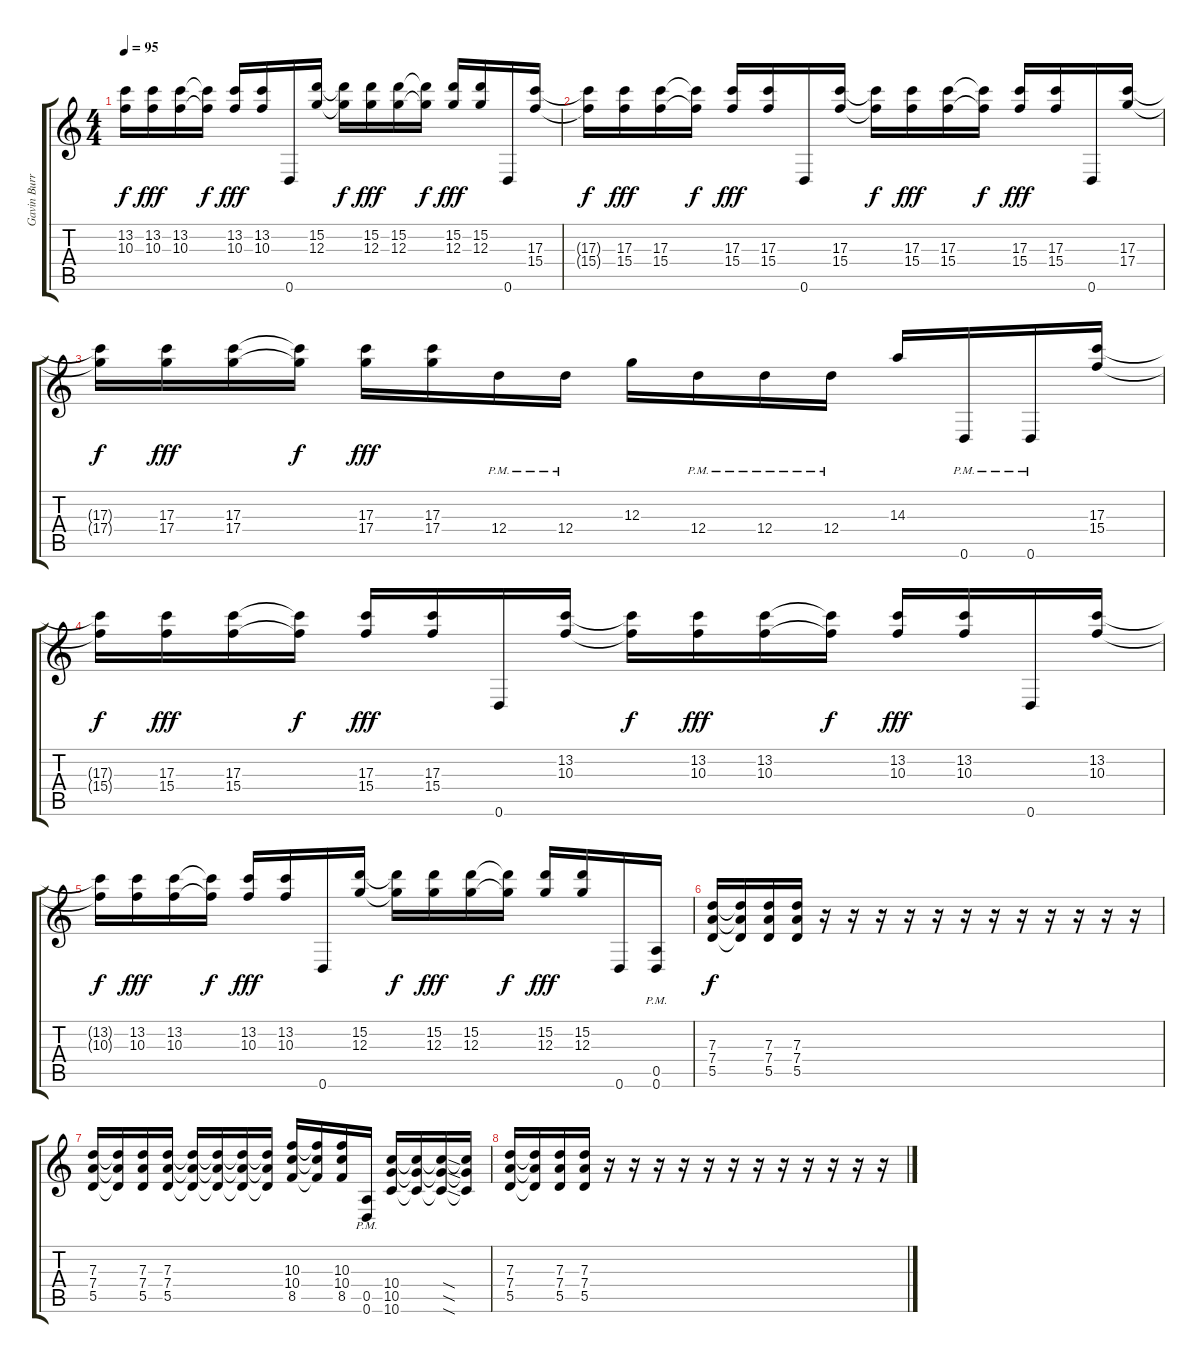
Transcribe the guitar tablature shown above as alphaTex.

\track ("Gavin Burrough" "Gavin Burr") {instrument distortionguitar}
\staff {score tabs}
\tuning (E4 B3 G3 D3 A2 D2) {hide}
\ts (4 4)
\tempo 95
\clef g2
\ks c
(13.2{t} 10.3{t}).16{dy f} (13.2 10.3).16{dy fff} (13.2 10.3).16 (13.2{t} 10.3{t}).16{dy f} (13.2 10.3).16{dy fff} (13.2 10.3).16 0.6.16 (15.2 12.3).16 (15.2{t} 12.3{t}).16{dy f} (15.2 12.3).16{dy fff} (15.2 12.3).16 (15.2{t} 12.3{t}).16{dy f} (15.2 12.3).16{dy fff} (15.2 12.3).16 0.6.16 (17.3 15.4).16 |
(17.3{t} 15.4{t}).16{dy f} (17.3 15.4).16{dy fff} (17.3 15.4).16 (17.3{t} 15.4{t}).16{dy f} (17.3 15.4).16{dy fff} (17.3 15.4).16 0.6.16 (17.3 15.4).16 (17.3{t} 15.4{t}).16{dy f} (17.3 15.4).16{dy fff} (17.3 15.4).16 (17.3{t} 15.4{t}).16{dy f} (17.3 15.4).16{dy fff} (17.3 15.4).16 0.6.16 (17.3 17.4).16 |
(17.3{t} 17.4{t}).16{dy f} (17.3 17.4).16{dy fff} (17.3 17.4).16 (17.3{t} 17.4{t}).16{dy f} (17.3 17.4).16{dy fff} (17.3 17.4).16 12.4{pm}.16 12.4{pm}.16 12.3.16 12.4{pm}.16 12.4{pm}.16 12.4{pm}.16 14.3.16 0.6{pm}.16 0.6{pm}.16 (17.3 15.4).16 |
(17.3{t} 15.4{t}).16{dy f} (17.3 15.4).16{dy fff} (17.3 15.4).16 (17.3{t} 15.4{t}).16{dy f} (17.3 15.4).16{dy fff} (17.3 15.4).16 0.6.16 (13.2 10.3).16 (13.2{t} 10.3{t}).16{dy f} (13.2 10.3).16{dy fff} (13.2 10.3).16 (13.2{t} 10.3{t}).16{dy f} (13.2 10.3).16{dy fff} (13.2 10.3).16 0.6.16 (13.2 10.3).16 |
(13.2{t} 10.3{t}).16{dy f} (13.2 10.3).16{dy fff} (13.2 10.3).16 (13.2{t} 10.3{t}).16{dy f} (13.2 10.3).16{dy fff} (13.2 10.3).16 0.6.16 (15.2 12.3).16 (15.2{t} 12.3{t}).16{dy f} (15.2 12.3).16{dy fff} (15.2 12.3).16 (15.2{t} 12.3{t}).16{dy f} (15.2 12.3).16{dy fff} (15.2 12.3).16 0.6.16 (0.5{pm} 0.6{pm}).16 |
(7.3 7.4 5.5).16{dy f} (7.3{t} 7.4{t} 5.5{t}).16 (7.3 7.4 5.5).16 (7.3 7.4 5.5).16 r.16 r.16 r.16 r.16 r.16 r.16 r.16 r.16 r.16 r.16 r.16 r.16 |
(7.3 7.4 5.5).16 (7.3{t} 7.4{t} 5.5{t}).16 (7.3 7.4 5.5).16 (7.3 7.4 5.5).16 (7.3{t} 7.4{t} 5.5{t}).16 (7.3{t} 7.4{t} 5.5{t}).16 (7.3{t} 7.4{t} 5.5{t}).16 (7.3{t} 7.4{t} 5.5{t}).16 (10.3 10.4 8.5).16 (10.3{t} 10.4{t} 8.5{t}).16 (10.3 10.4 8.5).16 (0.5{pm} 0.6{pm}).16 (10.4 10.5 10.6).16 (10.4{t} 10.5{t} 10.6{t}).16 (10.4{sod t} 10.5{sod t} 10.6{sod t}).16 (10.4{t} 10.5{t} 10.6{t}).16 |
(7.3 7.4 5.5).16 (7.3{t} 7.4{t} 5.5{t}).16 (7.3 7.4 5.5).16 (7.3 7.4 5.5).16 r.16 r.16 r.16 r.16 r.16 r.16 r.16 r.16 r.16 r.16 r.16 r.16
